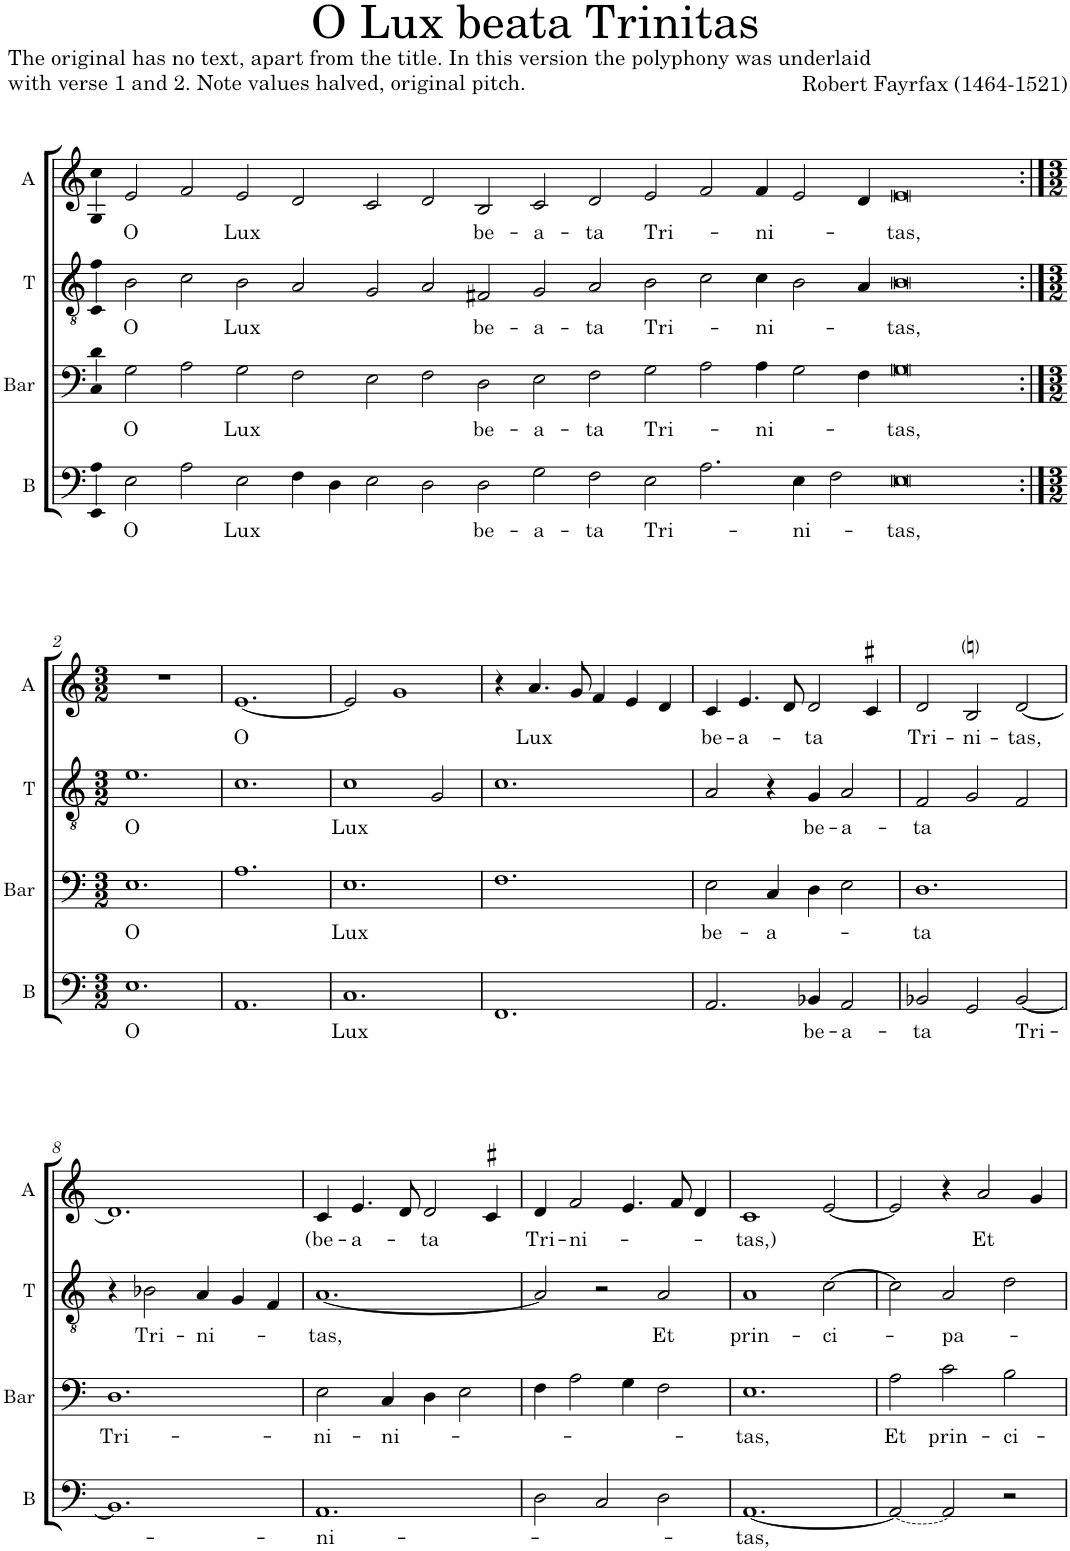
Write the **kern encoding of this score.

**kern	**text	**kern	**text	**kern	**text	**kern	**text
*part4	*part4	*part3	*part3	*part2	*part2	*part1	*part1
*staff4	*staff4	*staff3	*staff3	*staff2	*staff2	*staff1	*staff1
*I"B	*	*I"Bar	*	*I"T	*	*I"A	*
*I'B	*	*I'Bar	*	*I'T	*	*I'A	*
*clefF4	*	*clefF4	*	*clefGv2	*	*clefG2	*
*k[]	*	*k[]	*	*k[]	*	*k[]	*
*M17/2	*	*M17/2	*	*M17/2	*	*M17/2	*
=1	=1	=1	=1	=1	=1	=1	=1
!	!LO:LY:b	!	!LO:LY:b	!	!LO:LY:b	!	!LO:LY:b
2E\	O	2G\	O	2B\	O	2e/	O
2A\	.	2A\	.	2c\	.	2f/	.
!	!LO:LY:b	!	!LO:LY:b	!	!LO:LY:b	!	!LO:LY:b
2E\	Lux	2G\	Lux	2B\	Lux	2e/	Lux
4F\	.	2F\	.	2A/	.	2d/	.
4D\	.	.	.	.	.	.	.
2E\	.	2E\	.	2G/	.	2c/	.
2D\	.	2F\	.	2A/	.	2d/	.
!	!LO:LY:b	!	!LO:LY:b	!	!LO:LY:b	!	!LO:LY:b
2D\	be-	2D\	be-	2F#X/	be-	2B/	be-
!	!LO:LY:b	!	!LO:LY:b	!	!LO:LY:b	!	!LO:LY:b
2G\	-a-	2E\	-a-	2G/	-a-	2c/	-a-
!	!LO:LY:b	!	!LO:LY:b	!	!LO:LY:b	!	!LO:LY:b
2F\	-ta	2F\	-ta	2A/	-ta	2d/	-ta
!	!LO:LY:b	!	!LO:LY:b	!	!LO:LY:b	!	!LO:LY:b
2E\	Tri-	2G\	Tri-	2B\	Tri-	2e/	Tri-
2.A\	.	2A\	.	2c\	.	2f/	.
!	!	!	!LO:LY:b	!	!LO:LY:b	!	!LO:LY:b
.	.	4A\	ni-	4c\	-ni-	4f/	-ni-
!	!LO:LY:b	!	!	!	!	!	!
4E\	-ni-	2G\	.	2B\	.	2e/	.
2F\	.	.	.	.	.	.	.
.	.	4F\	.	4A/	.	4d/	.
!	!LO:LY:b	!	!LO:LY:b	!	!LO:LY:b	!	!LO:LY:b
0E	-tas,	0G	-tas,	0B	-tas,	0e	-tas,
!!LO:LB:g=z
=2:|!	=2:|!	=2:|!	=2:|!	=2:|!	=2:|!	=2:|!	=2:|!
*M3/2	*	*M3/2	*	*M3/2	*	*M3/2	*
!	!LO:LY:b	!	!LO:LY:b	!	!LO:LY:b	!	!
1.E	O	1.E	O	1.e	O	1.r	.
=3	=3	=3	=3	=3	=3	=3	=3
!	!	!	!	!	!	!	!LO:LY:b
1.AA	.	1.A	.	1.c	.	[<1.e	O
=4	=4	=4	=4	=4	=4	=4	=4
!	!LO:LY:b	!	!LO:LY:b	!	!LO:LY:b	!	!
1.C	Lux	1.E	Lux	1c	Lux	2e/]	.
.	.	.	.	.	.	1g	.
.	.	.	.	2G/	.	.	.
=5	=5	=5	=5	=5	=5	=5	=5
1.FF	.	1.F	.	1.c	.	4r	.
!	!	!	!	!	!	!	!LO:LY:b
.	.	.	.	.	.	4.a/	Lux
.	.	.	.	.	.	8g/	.
.	.	.	.	.	.	4f/	.
.	.	.	.	.	.	4e/	.
.	.	.	.	.	.	4d/	.
=6	=6	=6	=6	=6	=6	=6	=6
!	!	!	!LO:LY:b	!	!	!	!LO:LY:b
2.AA/	.	2E\	be-	2A/	.	4c/	be-
!	!	!	!	!	!	!	!LO:LY:b
.	.	.	.	.	.	4.e/	-a-
!	!	!	!LO:LY:b	!	!	!	!
.	.	4C/	-a-	4r	.	.	.
.	.	.	.	.	.	8d/	.
!	!LO:LY:b	!	!	!	!LO:LY:b	!	!LO:LY:b
4BB-X/	be-	4D\	.	4G/	be-	2d/	-ta
!	!LO:LY:b	!	!	!	!LO:LY:b	!	!
2AA/	-a-	2E\	.	2A/	-a-	.	.
.	.	.	.	.	.	4c#X/	.
=7	=7	=7	=7	=7	=7	=7	=7
!	!LO:LY:b	!	!LO:LY:b	!	!LO:LY:b	!	!LO:LY:b
2BB-X/	-ta	1.D	-ta	2F/	-ta	2d/	Tri-
!	!	!	!	!	!	!	!LO:LY:b
2GG/	.	.	.	2G/	.	2Bni/	-ni-
!	!LO:LY:b	!	!	!	!	!	!LO:LY:b
[<2BB-/	Tri-	.	.	2F/	.	[<2d/	-tas,
!!LO:LB:g=z
=8	=8	=8	=8	=8	=8	=8	=8
!	!	!	!LO:LY:b	!	!	!	!
1.BB-]	.	1.D	Tri-	4r	.	1.d]	.
!	!	!	!	!	!LO:LY:b	!	!
.	.	.	.	2B-X\	Tri-	.	.
!	!	!	!	!	!LO:LY:b	!	!
.	.	.	.	4A/	-ni-	.	.
.	.	.	.	4G/	.	.	.
.	.	.	.	4F/	.	.	.
=9	=9	=9	=9	=9	=9	=9	=9
!	!LO:LY:b	!	!LO:LY:b	!	!LO:LY:b	!	!LO:LY:b
1.AA	-ni-	2E\	-ni-	[<1.A	-tas,	4c/	(be-
!	!	!	!	!	!	!	!LO:LY:b
.	.	.	.	.	.	4.e/	-a-
!	!	!	!LO:LY:b	!	!	!	!
.	.	4C/	-ni-	.	.	.	.
.	.	.	.	.	.	8d/	.
!	!	!	!	!	!	!	!LO:LY:b
.	.	4D\	.	.	.	2d/	-ta
.	.	2E\	.	.	.	.	.
.	.	.	.	.	.	4c#X/	.
=10	=10	=10	=10	=10	=10	=10	=10
!	!	!	!	!	!	!	!LO:LY:b
2D\	.	4F\	.	2A/]	.	4d/	Tri-
!	!	!	!	!	!	!	!LO:LY:b
.	.	2A\	.	.	.	2f/	-ni-
2C/	.	.	.	2r	.	.	.
.	.	4G\	.	.	.	4.e/	.
!	!	!	!	!	!LO:LY:b	!	!
2D\	.	2F\	.	2A/	Et	.	.
.	.	.	.	.	.	8f/	.
.	.	.	.	.	.	4d/	.
=11	=11	=11	=11	=11	=11	=11	=11
!	!LO:LY:b	!	!LO:LY:b	!	!LO:LY:b	!	!LO:LY:b
[<1.AA	-tas,	1.E	-tas,	1A	prin-	1c	tas,)
!	!	!	!	!	!LO:LY:b	!	!
.	.	.	.	[>2c\	-ci-	[<2e/	.
=12	=12	=12	=12	=12	=12	=12	=12
!	!	!	!LO:LY:b	!	!	!	!
2AA/_	.	2A\	Et	2c\]	.	2e/]	.
!	!	!	!LO:LY:b	!	!LO:LY:b	!	!
2AA/]	.	2c\	prin-	2A/	pa-	4r	.
!	!	!	!	!	!	!	!LO:LY:b
.	.	.	.	.	.	2a/	Et
!	!	!	!LO:LY:b	!	!	!	!
2r	.	2B\	-ci-	2d\	.	.	.
.	.	.	.	.	.	4g/	.
=	=	=	=	=	=	=	=
*-	*-	*-	*-	*-	*-	*-	*-
